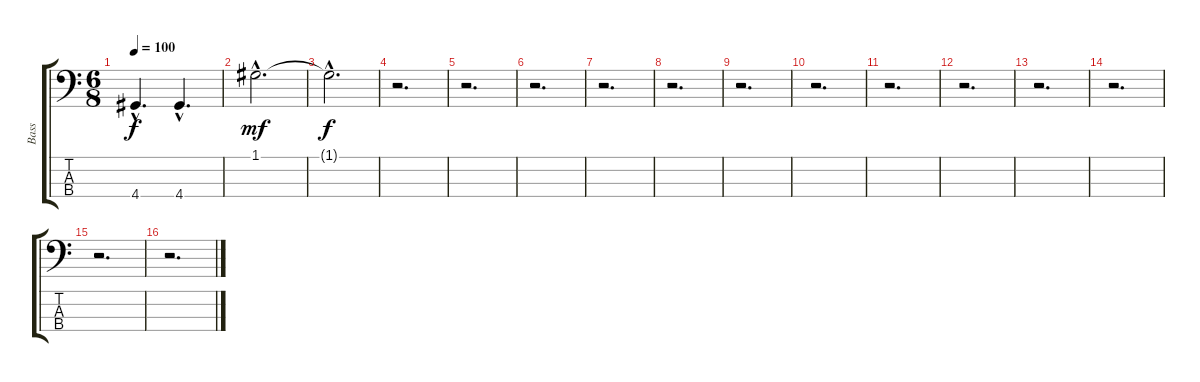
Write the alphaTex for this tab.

\track ("Bass" "Bass") {instrument electricbasspick}
\staff {score tabs}
\tuning (G2 D2 A1 E1) {hide}
\ts (6 8)
\tempo 100
\clef f4
\ks c
4.4{hac t}.4{d dy f} 4.4{hac}.4{d} |
1.1{hac}.2{d dy mf} |
1.1{hac t}.2{d dy f} |
r.2{d} |
r.2{d} |
r.2{d} |
r.2{d} |
r.2{d} |
r.2{d} |
r.2{d} |
r.2{d} |
r.2{d} |
r.2{d} |
r.2{d} |
r.2{d} |
r.2{d}
